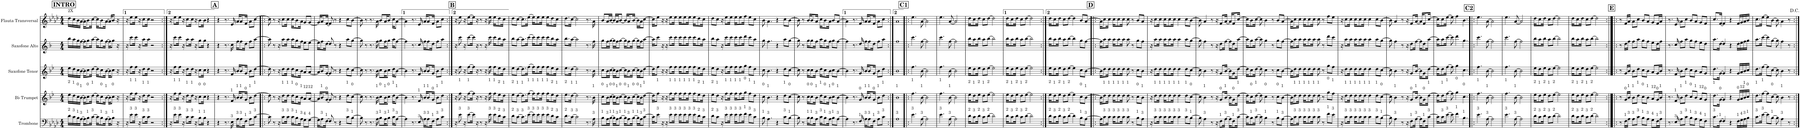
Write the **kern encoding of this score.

**kern	**kern	**kern	**kern	**kern
*part5	*part4	*part3	*part2	*part1
*staff5	*staff4	*staff3	*staff2	*staff1
*I"Trombone	*I"Bb Trumpet	*I"Saxofone Tenor	*I"Saxofone Alto	*I"Flauta Transversal
*I'Tbn.	*I'Bb Tpt.	*I'Sax. Tn.	*	*I'Fl.
*clefF4	*clefG2	*clefG2	*clefG2	*clefG2
*	*Trd1c2	*Trd8c14	*Trd5c9	*
*k[b-e-a-d-]	*k[b-e-]	*k[b-e-]	*k[b-]	*k[b-e-a-d-]
*M4/4	*M4/4	*M4/4	*M4/4	*M4/4
!!LO:REH:place=s1:a:B:cj:fs=14:t=INTRO
=1	=1	=1	=1	=1
!	!	!	!	!LO:TX:a:t=2X
!	!LO:TX:a:t=2	!	!	!
!LO:TX:a:t=2	!	!	!	!
16d-\LL	16ee-\LL	16ee-\LL	16bb-\LL	16dd-\LL
!	!LO:TX:a:t=1	!	!	!
!LO:TX:a:t=3	!	!	!	!
16c\	16dd\	16dd\	16aa\	16cc\
!	!LO:TX:a:t=0	!	!	!
!LO:TX:a:t=1	!	!	!	!
16B-\	16cc\	16cc\	16gg\	16b-\
!	!LO:TX:a:t=1	!	!	!
!LO:TX:a:t=3	!	!	!	!
[16A-\JJ	[16b-\JJ	[16b-\JJ	[16ff\JJ	[16a-\JJ
16A-\KL]	16b-\KL]	16b-\KL]	16ff\KL]	16a-\KL]
!	!LO:TX:a:t=0	!	!	!
!LO:TX:a:t=1	!	!	!	!
8B-\	8cc\	8cc\	8gg\	8b-\
!	!LO:TX:a:t=1	!	!	!
!LO:TX:a:t=3	!	!	!	!
[16c\Jk	[16dd\Jk	[16dd\Jk	[16aa\Jk	[16cc\Jk
16c\KL]	16dd\KL]	16dd\KL]	16aa\KL]	16cc\KL]
!	!LO:TX:a:t=0	!	!	!
!LO:TX:a:t=1	!	!	!	!
8B-\	8cc\	8cc\	8gg\	8b-\
!	!LO:TX:a:t=1	!	!	!
!LO:TX:a:t=3	!	!	!	!
[16A-\Jk	[16b-\Jk	[16b-\Jk	[16ff\Jk	[16a-\Jk
16A-\KL]	16b-\KL]	16b-\KL]	16ff\KL]	16a-/KL]
!	!LO:TX:a:t=0	!	!	!
!LO:TX:a:t=1	!	!	!	!
8B-\J	8cc\J	8cc\J	8gg\J	8b-/J
16r	16r	16r	16r	16r
=2	=2	=2	=2	=2
16r	16r	16r	16r	16r
!	!LO:TX:a:t=1	!	!	!
!LO:TX:a:t=3	!	!	!	!
8e-\L	8ff\L	8ff\L	8ccc\L	8ee-\L
!	!LO:TX:a:t=1	!	!	!
!LO:TX:a:t=3	!	!	!	!
16e-\Jk	16ff\Jk	16ff\Jk	16ccc\Jk	16ee-\Jk
16r	16r	16r	16r	16r
!	!LO:TX:a:t=1	!	!	!
!LO:TX:a:t=3	!	!	!	!
8c\L	8dd\L	8dd\L	8aa\L	8cc\L
!	!LO:TX:a:t=1	!	!	!
!LO:TX:a:t=3	!	!	!	!
16c\Jk	16dd\Jk	16dd\Jk	16aa\Jk	16cc\Jk
2r	2r	2r	2r	2r
=3:|!	=3:|!	=3:|!	=3:|!	=3:|!
16r	16r	16r	16r	16r
!	!LO:TX:a:t=1	!	!	!
!LO:TX:a:t=3	!	!	!	!
8e-\L	8ff\L	8ff\L	8ccc\L	8ee-\L
!	!LO:TX:a:t=1	!	!	!
!LO:TX:a:t=3	!	!	!	!
16e-\Jk	16ff\Jk	16ff\Jk	16ccc\Jk	16ee-\Jk
16r	16r	16r	16r	16r
!	!LO:TX:a:t=1	!	!	!
!LO:TX:a:t=3	!	!	!	!
8c\L	8dd\L	8dd\L	8aa\L	8cc\L
!	!LO:TX:a:t=1	!	!	!
!LO:TX:a:t=3	!	!	!	!
16c\Jk	16dd\Jk	16dd\Jk	16aa\Jk	16cc\Jk
16r	16r	16r	16r	16r
!	!LO:TX:a:t=0	!	!	!
!LO:TX:a:t=1	!	!	!	!
8B-\L	8cc\L	8cc\L	8gg\L	8b-\L
!	!LO:TX:a:t=0	!	!	!
!LO:TX:a:t=1	!	!	!	!
16B-\Jk	16cc\Jk	16cc\Jk	16gg\Jk	16b-\Jk
4r	4r	4r	4r	4r
!!LO:REH:place=s1:a:B:cj:fs=14:t=A
=4	=4	=4	=4	=4
4r	4r	4r	4r	4r
8.r	8.r	8.r	8.r	8.r
!	!LO:TX:a:t=1	!	!	!
!LO:TX:a:t=3	!	!	!	!
16E-\	16f/	16f/	16cc\	16e-/
!	!LO:TX:a:t=1	!	!	!
!LO:TX:a:t=3	!	!	!	!
16A-\KL	16b-/KL	16b-/KL	16ff\KL	16a-/KL
!	!LO:TX:a:t=1	!	!	!
!LO:TX:a:t=3	!	!	!	!
8A-\	8b-/	8b-/	8ff\	8a-/
!	!LO:TX:a:t=0	!	!	!
!LO:TX:a:t=1	!	!	!	!
16F\Jk	16g/Jk	16g/Jk	16dd\Jk	16f/Jk
!	!LO:TX:a:t=1	!	!	!
!LO:TX:a:t=3	!	!	!	!
8A-\L	8b-\L	8b-\L	8ff\L	8a-\L
!	!LO:TX:a:t=1	!	!	!
!LO:TX:a:t=3	!	!	!	!
[8c\J	[8dd\J	[8dd\J	[8aa\J	[8cc\J
=5!|:	=5!|:	=5!|:	=5!|:	=5!|:
8c\]	8dd\]	8dd\]	8aa\]	8cc\]
8r	8r	8r	8r	8r
16r	16r	16r	16r	16r
!	!LO:TX:a:t=1	!	!	!
!LO:TX:a:t=3	!	!	!	!
8c\L	8dd\L	8dd\L	8aa\L	8cc\L
!	!LO:TX:a:t=1	!	!	!
!LO:TX:a:t=3	!	!	!	!
16c\Jk	16dd\Jk	16dd\Jk	16aa\Jk	16cc\Jk
!	!LO:TX:a:t=1	!	!	!
!LO:TX:a:t=3	!	!	!	!
16c\KL	16dd\KL	16dd\KL	16aa\KL	16cc\KL
!	!LO:TX:a:t=0	!	!	!
!LO:TX:a:t=1	!	!	!	!
8B-\	8cc\	8cc\	8gg\	8b-\
!	!LO:TX:a:t=1	!	!	!
!LO:TX:a:t=3	!	!	!	!
16A-\Jk	16b-\Jk	16b-\Jk	16ff\Jk	16a-\Jk
!	!LO:TX:a:t=12	!	!	!
!LO:TX:a:t=4	!	!	!	!
8G\L	8a/L	8a/L	8ee\L	8g/L
!	!LO:TX:a:t=12	!	!	!
!LO:TX:a:t=4	!	!	!	!
[8G\J	[8a/J	[8a/J	[8ee\J	[8g/J
=6	=6	=6	=6	=6
16G\KL]	16a/KL]	16a/KL]	16ee\KL]	16g/KL]
!	!LO:TX:a:t=1	!	!	!
!LO:TX:a:t=3	!	!	!	!
8A-\	8b-/	8b-/	8ff\	8a-/
!	!LO:TX:a:t=0	!	!	!
!LO:TX:a:t=1	!	!	!	!
[16F\Jk	[16g/Jk	[16g/Jk	[16dd\Jk	[16f/Jk
8F/]	8g/]	8g/]	8dd/]	8f/]
8r	8r	8r	8r	8r
4r	4r	4r	4r	4r
!	!LO:TX:a:t=1	!	!	!
!LO:TX:a:t=3	!	!	!	!
8c\L	8dd\L	8dd\L	8aa\L	8cc\L
!	!LO:TX:a:t=0	!	!	!
!LO:TX:a:t=1	!	!	!	!
[8B-\J	[8cc\J	[8cc\J	[8gg\J	[8b-\J
=7	=7	=7	=7	=7
8B-\]	8cc\]	8cc\]	8gg\]	8b-\]
8r	8r	8r	8r	8r
8.r	8.r	8.r	8.r	8.r
!	!LO:TX:a:t=1	!	!	!
!LO:TX:a:t=3	!	!	!	!
16A-\	16b-\	16b-\	16ff\	16a-\
!	!LO:TX:a:t=0	!	!	!
!LO:TX:a:t=1	!	!	!	!
8B-\L	8cc\L	8cc\L	8gg\L	8b-/L
!	!LO:TX:a:t=1	!	!	!
!LO:TX:a:t=3	!	!	!	!
16A-\K	16b-\K	16b-\K	16ff\K	16a-/K
!	!LO:TX:a:t=0	!	!	!
!LO:TX:a:t=1	!	!	!	!
8B-\J	8cc\J	8cc\J	8gg\J	8b-/J
!	!LO:TX:a:t=1	!	!	!
!LO:TX:a:t=3	!	!	!	!
16c\KL	16dd\KL	16dd\KL	16aa\KL	16cc\KL
!	!LO:TX:a:t=1	!	!	!
!LO:TX:a:t=3	!	!	!	!
[8A-\J	[8b-\J	[8b-\J	[8ff\J	[8a-\J
=8	=8	=8	=8	=8
4A-\]	4b-\]	4b-\]	4ff\]	4a-\]
8.r	8.r	8.r	8.r	8.r
!	!LO:TX:a:t=1	!	!	!
!LO:TX:a:t=3	!	!	!	!
16E-/	16f/	16f/	16cc/	16e-/
!	!LO:TX:a:t=1	!	!	!
!LO:TX:a:t=3	!	!	!	!
16A-\KL	16b-/KL	16b-/KL	16ff\KL	16a-/KL
!	!LO:TX:a:t=1	!	!	!
!LO:TX:a:t=3	!	!	!	!
8A-\	8b-/	8b-/	8ff\	8a-/
!	!LO:TX:a:t=0	!	!	!
!LO:TX:a:t=1	!	!	!	!
16F\Jk	16g/Jk	16g/Jk	16dd\Jk	16f/Jk
!	!LO:TX:a:t=1	!	!	!
!LO:TX:a:t=3	!	!	!	!
8A-\L	8b-\L	8b-\L	8ff\L	8a-\L
!	!LO:TX:a:t=1	!	!	!
!LO:TX:a:t=3	!	!	!	!
8c\J	8dd\J	8dd\J	8aa\J	8cc\J
!!LO:REH:place=s1:a:B:cj:fs=14:t=B
=9:|!	=9:|!	=9:|!	=9:|!	=9:|!
16r	16r	16r	16r	16r
!	!LO:TX:a:t=1	!	!	!
!LO:TX:a:t=3	!	!	!	!
8e-\	8ff\	8ff\	8ccc\	8ee-\
16r	16r	16r	16r	16r
!	!LO:TX:a:t=1	!	!	!
!LO:TX:a:t=3	!	!	!	!
[8e-\L	[8ff\L	[8ff\L	[8ccc\L	[8ee-\L
16e-\Jk]	16ff\Jk]	16ff\Jk]	16ccc\Jk]	16ee-\Jk]
16r	16r	16r	16r	16r
8r	8r	8r	8r	8r
16r	16r	16r	16r	16r
!	!LO:TX:a:t=1	!	!	!
!LO:TX:a:t=3	!	!	!	!
16e-\	16ff\	16ff\	16ccc\	16ee-\
!	!LO:TX:a:t=1	!	!	!
!LO:TX:a:t=3	!	!	!	!
16e-\KL	16ff\KL	16ff\KL	16ccc\KL	16ee-\KL
!	!LO:TX:a:t=2	!	!	!
!LO:TX:a:t=2	!	!	!	!
8d-\	8ee-\	8ee-\	8bb-\	8dd-\
!	!LO:TX:a:t=1	!	!	!
!LO:TX:a:t=3	!	!	!	!
16c\Jk	16dd\Jk	16dd\Jk	16aa\Jk	16cc\Jk
=10	=10	=10	=10	=10
!	!LO:TX:a:t=2	!	!	!
!LO:TX:a:t=2	!	!	!	!
8d-\L	8ee-\L	8ee-\L	8bb-\L	8dd-\L
!	!LO:TX:a:t=1	!	!	!
!LO:TX:a:t=3	!	!	!	!
[8c\J	[8dd\J	[8dd\J	[8aa\J	[8cc\J
!	!LO:TX:a:t=1	!	!	!
!LO:TX:a:t=3	!	!	!	!
8.c\L]	8.dd\L]	8.dd\L]	8.aa\L]	8.cc\L]
!	!LO:TX:a:t=1	!	!	!
!LO:TX:a:t=3	!	!	!	!
(>16e-\Jk	(>16ff\Jk	(>16ff\Jk	(>16ccc\Jk	(>16ee-\Jk
!	!LO:TX:a:t=1	!	!	!
!LO:TX:a:t=3	!	!	!	!
16e-\KL)	16ff\KL)	16ff\KL)	16ccc\KL)	16ee-\KL)
!	!LO:TX:a:t=1	!	!	!
!LO:TX:a:t=3	!	!	!	!
8e-\	8ff\	8ff\	8ccc\	8ee-\
!	!LO:TX:a:t=1	!	!	!
!LO:TX:a:t=3	!	!	!	!
16e-\Jk	16ff\Jk	16ff\Jk	16ccc\Jk	16ee-\Jk
!	!LO:TX:a:t=1	!	!	!
!LO:TX:a:t=3	!	!	!	!
16e-\KL	16ff\KL	16ff\KL	16ccc\KL	16ee-\KL
!	!LO:TX:a:t=2	!	!	!
!LO:TX:a:t=2	!	!	!	!
8d-\	8ee-\	8ee-\	8bb-\	8dd-\
!	!LO:TX:a:t=1	!	!	!
!LO:TX:a:t=3	!	!	!	!
16c\Jk	16dd\Jk	16dd\Jk	16aa\Jk	16cc\Jk
=11	=11	=11	=11	=11
!	!LO:TX:a:t=2	!	!	!
!LO:TX:a:t=2	!	!	!	!
8.d-\L	8.ee-\L	8.ee-\L	8.bb-\L	8.dd-\L
!	!LO:TX:a:t=1	!	!	!
!LO:TX:a:t=3	!	!	!	!
[16c\Jk	[16dd\Jk	[16dd\Jk	[16aa\Jk	[16cc\Jk
!	!LO:TX:a:t=1	!	!	!
!LO:TX:a:t=3	!	!	!	!
2c\]	2dd\]	2dd\]	2aa\]	2cc\]
8.r	8.r	8.r	8.r	8.r
!	!LO:TX:a:t=1	!	!	!
!LO:TX:a:t=3	!	!	!	!
16A-\	16b-\	16b-\	16ff\	16a-\
=12	=12	=12	=12	=12
!	!LO:TX:a:t=0	!	!	!
!LO:TX:a:t=1	!	!	!	!
8B-\L	8cc\L	8cc\L	8gg\L	8b-/L
!	!LO:TX:a:t=1	!	!	!
!LO:TX:a:t=3	!	!	!	!
16A-\L	16b-\L	16b-\L	16ff\L	16a-/L
!	!LO:TX:a:t=0	!	!	!
!LO:TX:a:t=1	!	!	!	!
[16B-\JJ	[16cc\JJ	[16cc\JJ	[16gg\JJ	[16b-/JJ
!	!LO:TX:a:t=0	!	!	!
!LO:TX:a:t=1	!	!	!	!
16B-\LL]	16cc\LL]	16cc\LL]	16gg\LL]	16b-/LL]
!	!LO:TX:a:t=1	!	!	!
!LO:TX:a:t=3	!	!	!	!
16A-\J	16b-\J	16b-\J	16ff\J	16a-/J
!	!LO:TX:a:t=0	!	!	!
!LO:TX:a:t=1	!	!	!	!
[8B-\J	[8cc\J	[8cc\J	[8gg\J	[8b-/J
!	!LO:TX:a:t=0	!	!	!
!LO:TX:a:t=1	!	!	!	!
16B-\KL]	16cc\KL]	16cc\KL]	16gg\KL]	16b-/KL]
!	!LO:TX:a:t=1	!	!	!
!LO:TX:a:t=3	!	!	!	!
8A-\	8b-\	8b-\	8ff\	8a-/
!	!LO:TX:a:t=0	!	!	!
!LO:TX:a:t=1	!	!	!	!
[16B-\Jk	[16cc\Jk	[16cc\Jk	[16gg\Jk	[16b-/Jk
!	!LO:TX:a:t=0	!	!	!
!LO:TX:a:t=1	!	!	!	!
16B-\LL]	16cc\LL]	16cc\LL]	16gg\LL]	16b-\LL]
!	!LO:TX:a:t=1	!	!	!
!LO:TX:a:t=3	!	!	!	!
16A-\J	16b-\J	16b-\J	16ff\J	16a-\J
!	!LO:TX:a:t=1	!	!	!
!LO:TX:a:t=3	!	!	!	!
[8c\J	[8dd\J	[8dd\J	[8aa\J	[8cc\J
=13	=13	=13	=13	=13
16c\KL]	16dd\KL]	16dd\KL]	16aa\KL]	16cc\KL]
!	!LO:TX:a:t=1	!	!	!
!LO:TX:a:t=3	!	!	!	!
8e-\J	8ff\J	8ff\J	8ccc\J	8ee-\J
16r	16r	16r	16r	16r
16r	16r	16r	16r	16r
!	!LO:TX:a:t=1	!	!	!
!LO:TX:a:t=3	!	!	!	!
8e-\L	8ff\L	8ff\L	8ccc\L	8ee-\L
!	!LO:TX:a:t=1	!	!	!
!LO:TX:a:t=3	!	!	!	!
16e-\Jk	16ff\Jk	16ff\Jk	16ccc\Jk	16ee-\Jk
!	!LO:TX:a:t=1	!	!	!
!LO:TX:a:t=3	!	!	!	!
16e-\KL	16ff\KL	16ff\KL	16ccc\KL	16ee-\KL
!	!LO:TX:a:t=1	!	!	!
!LO:TX:a:t=3	!	!	!	!
8e-\	8ff\	8ff\	8ccc\	8ee-\
!	!LO:TX:a:t=1	!	!	!
!LO:TX:a:t=3	!	!	!	!
16e-\Jk	16ff\Jk	16ff\Jk	16ccc\Jk	16ee-\Jk
!	!LO:TX:a:t=1	!	!	!
!LO:TX:a:t=3	!	!	!	!
16e-\KL	16ff\KL	16ff\KL	16ccc\KL	16ee-\KL
!	!LO:TX:a:t=2	!	!	!
!LO:TX:a:t=2	!	!	!	!
8d-\	8ee-\	8ee-\	8bb-\	8dd-\
!	!LO:TX:a:t=1	!	!	!
!LO:TX:a:t=3	!	!	!	!
16c\Jk	16dd\Jk	16dd\Jk	16aa\Jk	16cc\Jk
=14	=14	=14	=14	=14
!	!LO:TX:a:t=2	!	!	!
!LO:TX:a:t=2	!	!	!	!
8d-\L	8ee-\L	8ee-\L	8bb-\L	8dd-\L
!	!LO:TX:a:t=1	!	!	!
!LO:TX:a:t=3	!	!	!	!
8c\J	8dd\J	8dd\J	8aa\J	8cc\J
16r	16r	16r	16r	16r
!	!LO:TX:a:t=1	!	!	!
!LO:TX:a:t=3	!	!	!	!
8e-\L	8ff\L	8ff\L	8ccc\L	8ee-\L
!	!LO:TX:a:t=1	!	!	!
!LO:TX:a:t=3	!	!	!	!
16e-\Jk	16ff\Jk	16ff\Jk	16ccc\Jk	16ee-\Jk
!	!LO:TX:a:t=1	!	!	!
!LO:TX:a:t=3	!	!	!	!
16e-\KL	16ff\KL	16ff\KL	16ccc\KL	16ee-\KL
!	!LO:TX:a:t=1	!	!	!
!LO:TX:a:t=3	!	!	!	!
8e-\	8ff\	8ff\	8ccc\	8ee-\
!	!LO:TX:a:t=0	!	!	!
!LO:TX:a:t=1	!	!	!	!
16f\Jk	16gg\Jk	16gg\Jk	16ddd\Jk	16ff\Jk
!	!LO:TX:a:t=1	!	!	!
!LO:TX:a:t=3	!	!	!	!
8e-\L	8ff\L	8ff\L	8ccc\L	8ee-\L
!	!LO:TX:a:t=1	!	!	!
!LO:TX:a:t=3	!	!	!	!
8c\J	8dd\J	8dd\J	8aa\J	8cc\J
=15	=15	=15	=15	=15
!	!LO:TX:a:t=0	!	!	!
!LO:TX:a:t=1	!	!	!	!
8B-\	8cc\	8cc\	8gg\	8b-\
!	!LO:TX:a:t=1	!	!	!
!LO:TX:a:t=3	!	!	!	!
4.A-\	4.b-\	4.b-\	4.ff\	4.a-\
4r	4r	4r	4r	4r
!	!LO:TX:a:t=1	!	!	!
!LO:TX:a:t=3	!	!	!	!
8c\L	8dd\L	8dd\L	8aa\L	8cc\L
!	!LO:TX:a:t=0	!	!	!
!LO:TX:a:t=1	!	!	!	!
[8B-\J	[8cc\J	[8cc\J	[8gg\J	[8b-\J
=16	=16	=16	=16	=16
8B-\]	8cc\]	8cc\]	8gg\]	8b-\]
8r	8r	8r	8r	8r
!	!LO:TX:a:t=0	!	!	!
!LO:TX:a:t=1	!	!	!	!
16B-\KL	16cc\KL	16cc\KL	16gg\KL	16b-/KL
!	!LO:TX:a:t=0	!	!	!
!LO:TX:a:t=1	!	!	!	!
8B-\	8cc\	8cc\	8gg\	8b-/
!	!LO:TX:a:t=1	!	!	!
!LO:TX:a:t=3	!	!	!	!
16A-\Jk	16b-\Jk	16b-\Jk	16ff\Jk	16a-/Jk
!	!LO:TX:a:t=1	!	!	!
!LO:TX:a:t=3	!	!	!	!
16c\KL	16dd\KL	16dd\KL	16aa\KL	16cc\KL
!	!LO:TX:a:t=0	!	!	!
!LO:TX:a:t=1	!	!	!	!
8B-\	8cc\	8cc\	8gg\	8b-\
!	!LO:TX:a:t=1	!	!	!
!LO:TX:a:t=3	!	!	!	!
16A-\Jk	16b-\Jk	16b-\Jk	16ff\Jk	16a-\Jk
!	!LO:TX:a:t=0	!	!	!
!LO:TX:a:t=1	!	!	!	!
8B-\L	8cc\L	8cc\L	8gg\L	8b-/L
!	!LO:TX:a:t=1	!	!	!
!LO:TX:a:t=3	!	!	!	!
[8A-\J	[8b-\J	[8b-\J	[8ff\J	[8a-/J
=17	=17	=17	=17	=17
4A-\]	4b-\]	4b-\]	4ff\]	4a-\]
8.r	8.r	8.r	8.r	8.r
!	!LO:TX:a:t=0	!	!	!
!LO:TX:a:t=1	!	!	!	!
16F/	16g/	16g/	16dd/	16f/
!	!LO:TX:a:t=1	!	!	!
!LO:TX:a:t=3	!	!	!	!
16A-\KL	16b-/KL	16b-/KL	16ff\KL	16a-/KL
!	!LO:TX:a:t=1	!	!	!
!LO:TX:a:t=3	!	!	!	!
8A-\	8b-/	8b-/	8ff\	8a-/
!	!LO:TX:a:t=0	!	!	!
!LO:TX:a:t=1	!	!	!	!
16F\Jk	16g/Jk	16g/Jk	16dd\Jk	16f/Jk
!	!LO:TX:a:t=1	!	!	!
!LO:TX:a:t=3	!	!	!	!
8A-\L	8b-\L	8b-\L	8ff\L	8a-\L
!	!LO:TX:a:t=1	!	!	!
!LO:TX:a:t=3	!	!	!	!
8c\J	8dd\J	8dd\J	8aa\J	8cc\J
=18:|!	=18:|!	=18:|!	=18:|!	=18:|!
!	!LO:TX:a:t=1	!	!	!
!LO:TX:a:t=3	!	!	!	!
1A-	1b-	1b-	1ff	1a-
!!LO:REH:place=s1:a:B:cj:fs=14:t=C1
=19!|:	=19!|:	=19!|:	=19!|:	=19!|:
!	!LO:TX:a:t=1	!	!	!
!LO:TX:a:t=3	!	!	!	!
4.e-\	4.ff\	4.ff\	4.ccc\	4.ee-\
!	!LO:TX:a:t=1	!	!	!
!LO:TX:a:t=3	!	!	!	!
[8A-\	[8b-\	[8b-\	[8ff\	[8a-\
2A-\]	2b-\]	2b-\]	2ff\]	2a-\]
=20	=20	=20	=20	=20
!	!LO:TX:a:t=1	!	!	!
!LO:TX:a:t=3	!	!	!	!
4.e-\	4.ff\	4.ff\	4.ccc\	4.ee-\
!	!LO:TX:a:t=1	!	!	!
!LO:TX:a:t=3	!	!	!	!
[8A-\	[8b-\	[8b-\	[8ff\	[8a-/
2A-\]	2b-\]	2b-\]	2ff\]	2a-/]
=21	=21	=21	=21	=21
!	!LO:TX:a:t=2	!	!	!
!LO:TX:a:t=2	!	!	!	!
16d-\KL	16ee-\KL	16ee-\KL	16bb-\KL	16dd-\KL
!	!LO:TX:a:t=1	!	!	!
!LO:TX:a:t=3	!	!	!	!
8c\	8dd\	8dd\	8aa\	8cc\
!	!LO:TX:a:t=2	!	!	!
!LO:TX:a:t=2	!	!	!	!
16d-\Jk	16ee-\Jk	16ee-\Jk	16bb-\Jk	16dd-\Jk
!	!LO:TX:a:t=1	!	!	!
!LO:TX:a:t=3	!	!	!	!
8c\L	8dd\L	8dd\L	8aa\L	8cc\L
!	!LO:TX:a:t=2	!	!	!
!LO:TX:a:t=2	!	!	!	!
[8d-\J	[8ee-\J	[8ee-\J	[8bb-\J	[8dd-\J
2d-\]	2ee-\]	2ee-\]	2bb-\]	2dd-\]
=22	=22	=22	=22	=22
!	!LO:TX:a:t=2	!	!	!
!LO:TX:a:t=2	!	!	!	!
16d-\KL	16ee-\KL	16ee-\KL	16bb-\KL	16dd-\KL
!	!LO:TX:a:t=1	!	!	!
!LO:TX:a:t=3	!	!	!	!
8c\	8dd\	8dd\	8aa\	8cc\
!	!LO:TX:a:t=2	!	!	!
!LO:TX:a:t=2	!	!	!	!
16d-\Jk	16ee-\Jk	16ee-\Jk	16bb-\Jk	16dd-\Jk
!	!LO:TX:a:t=1	!	!	!
!LO:TX:a:t=3	!	!	!	!
8c\L	8dd\L	8dd\L	8aa\L	8cc\L
!	!LO:TX:a:t=2	!	!	!
!LO:TX:a:t=2	!	!	!	!
[8d-\J	[8ee-\J	[8ee-\J	[8bb-\J	[8dd-\J
2d-\]	2ee-\]	2ee-\]	2bb-\]	2dd-\]
=23:|!	=23:|!	=23:|!	=23:|!	=23:|!
!	!LO:TX:a:t=2	!	!	!
!LO:TX:a:t=2	!	!	!	!
16d-\KL	16ee-\KL	16ee-\KL	16bb-\KL	16dd-\KL
!	!LO:TX:a:t=1	!	!	!
!LO:TX:a:t=3	!	!	!	!
8c\	8dd\	8dd\	8aa\	8cc\
!	!LO:TX:a:t=2	!	!	!
!LO:TX:a:t=2	!	!	!	!
16d-\Jk	16ee-\Jk	16ee-\Jk	16bb-\Jk	16dd-\Jk
!	!LO:TX:a:t=1	!	!	!
!LO:TX:a:t=3	!	!	!	!
8c\L	8dd\L	8dd\L	8aa\L	8cc\L
!	!LO:TX:a:t=2	!	!	!
!LO:TX:a:t=2	!	!	!	!
[8d-\J	[8ee-\J	[8ee-\J	[8bb-\J	[8dd-\J
4d-\]	4ee-\]	4ee-\]	4bb-\]	4dd-\]
!	!LO:TX:a:t=0	!	!	!
!LO:TX:a:t=1	!	!	!	!
8B-\L	8cc\L	8cc\L	8gg\L	8b-/L
!	!LO:TX:a:t=1	!	!	!
!LO:TX:a:t=3	!	!	!	!
[8A-\J	[8b-\J	[8b-\J	[8ff\J	[8a-/J
!!LO:REH:place=s1:a:B:cj:fs=14:t=D
=24!|:	=24!|:	=24!|:	=24!|:	=24!|:
16A-\KL]	16b-\KL]	16b-\KL]	16ff\KL]	16a-\KL]
!	!LO:TX:a:t=1	!	!	!
!LO:TX:a:t=3	!	!	!	!
8c\	8dd\	8dd\	8aa\	8cc\
!	!LO:TX:a:t=1	!	!	!
!LO:TX:a:t=3	!	!	!	!
16c\Jk	16dd\Jk	16dd\Jk	16aa\Jk	16cc\Jk
!	!LO:TX:a:t=1	!	!	!
!LO:TX:a:t=3	!	!	!	!
16c\KL	16dd\KL	16dd\KL	16aa\KL	16cc\KL
!	!LO:TX:a:t=1	!	!	!
!LO:TX:a:t=3	!	!	!	!
8c\	8dd\	8dd\	8aa\	8cc\
!	!LO:TX:a:t=1	!	!	!
!LO:TX:a:t=3	!	!	!	!
16c\Jk	16dd\Jk	16dd\Jk	16aa\Jk	16cc\Jk
!	!LO:TX:a:t=1	!	!	!
!LO:TX:a:t=3	!	!	!	!
8c\	8dd\	8dd\	8aa\	8cc\
8r	8r	8r	8r	8r
!	!LO:TX:a:t=0	!	!	!
!LO:TX:a:t=1	!	!	!	!
8B-\L	8cc\L	8cc\L	8gg\L	8b-/L
!	!LO:TX:a:t=1	!	!	!
!LO:TX:a:t=3	!	!	!	!
8A-\J	8b-\J	8b-\J	8ff\J	8a-/J
=25	=25	=25	=25	=25
16r	16r	16r	16r	16r
!	!LO:TX:a:t=1	!	!	!
!LO:TX:a:t=3	!	!	!	!
8c\L	8dd\L	8dd\L	8aa\L	8cc\L
!	!LO:TX:a:t=1	!	!	!
!LO:TX:a:t=3	!	!	!	!
16c\Jk	16dd\Jk	16dd\Jk	16aa\Jk	16cc\Jk
!	!LO:TX:a:t=1	!	!	!
!LO:TX:a:t=3	!	!	!	!
16c\KL	16dd\KL	16dd\KL	16aa\KL	16cc\KL
!	!LO:TX:a:t=1	!	!	!
!LO:TX:a:t=3	!	!	!	!
8c\	8dd\	8dd\	8aa\	8cc\
!	!LO:TX:a:t=1	!	!	!
!LO:TX:a:t=3	!	!	!	!
16c\Jk	16dd\Jk	16dd\Jk	16aa\Jk	16cc\Jk
!	!LO:TX:a:t=1	!	!	!
!LO:TX:a:t=3	!	!	!	!
4c\	4dd\	4dd\	4aa\	4cc\
!	!LO:TX:a:t=1	!	!	!
!LO:TX:a:t=3	!	!	!	!
8c\L	8dd\L	8dd\L	8aa\L	8cc\L
!	!LO:TX:a:t=0	!	!	!
!LO:TX:a:t=1	!	!	!	!
[8B-\J	[8cc\J	[8cc\J	[8gg\J	[8b-\J
=26	=26	=26	=26	=26
8B-\]	8cc\]	8cc\]	8gg\]	8b-\]
!	!LO:TX:a:t=1	!	!	!
!LO:TX:a:t=3	!	!	!	!
4A-\	4b-\	4b-\	4ff\	4a-/
8r	8r	8r	8r	8r
16r	16r	16r	16r	16r
!	!LO:TX:a:t=0	!	!	!
!LO:TX:a:t=1	!	!	!	!
8F\L	8g/L	8g/L	8dd\L	8f/L
!	!LO:TX:a:t=1	!	!	!
!LO:TX:a:t=3	!	!	!	!
[16A-\Jk	[16b-/Jk	[16b-/Jk	[16ff\Jk	[16a-/Jk
16A-\KL]	16b-\KL]	16b-\KL]	16ff\KL]	16a-/KL]
!	!LO:TX:a:t=0	!	!	!
!LO:TX:a:t=1	!	!	!	!
8F\	8g\	8g\	8dd\	8f/
!	!LO:TX:a:t=1	!	!	!
!LO:TX:a:t=3	!	!	!	!
[16c\Jk	[16dd\Jk	[16dd\Jk	[16aa\Jk	[16cc/Jk
=27	=27	=27	=27	=27
16c\KL]	16dd\KL]	16dd\KL]	16aa\KL]	16cc\KL]
!	!LO:TX:a:t=0	!	!	!
!LO:TX:a:t=1	!	!	!	!
8B-\	8cc\	8cc\	8gg\	8b-\
!	!LO:TX:a:t=1	!	!	!
!LO:TX:a:t=3	!	!	!	!
[16c\Jk	[16dd\Jk	[16dd\Jk	[16aa\Jk	[16cc\Jk
8c\]	8dd\]	8dd\]	8aa\]	8cc\]
!	!LO:TX:a:t=0	!	!	!
!LO:TX:a:t=1	!	!	!	!
4B-\	4cc\	4cc\	4gg\	4b-\
8r	8r	8r	8r	8r
!	!LO:TX:a:t=0	!	!	!
!LO:TX:a:t=1	!	!	!	!
8B-\L	8cc\L	8cc\L	8gg\L	8b-/L
!	!LO:TX:a:t=1	!	!	!
!LO:TX:a:t=3	!	!	!	!
[8A-\J	[8b-\J	[8b-\J	[8ff\J	[8a-/J
=28	=28	=28	=28	=28
16A-\KL]	16b-\KL]	16b-\KL]	16ff\KL]	16a-\KL]
!	!LO:TX:a:t=1	!	!	!
!LO:TX:a:t=3	!	!	!	!
8c\	8dd\	8dd\	8aa\	8cc\
!	!LO:TX:a:t=1	!	!	!
!LO:TX:a:t=3	!	!	!	!
16c\Jk	16dd\Jk	16dd\Jk	16aa\Jk	16cc\Jk
!	!LO:TX:a:t=1	!	!	!
!LO:TX:a:t=3	!	!	!	!
16c\KL	16dd\KL	16dd\KL	16aa\KL	16cc\KL
!	!LO:TX:a:t=1	!	!	!
!LO:TX:a:t=3	!	!	!	!
8c\	8dd\	8dd\	8aa\	8cc\
!	!LO:TX:a:t=1	!	!	!
!LO:TX:a:t=3	!	!	!	!
16c\Jk	16dd\Jk	16dd\Jk	16aa\Jk	16cc\Jk
!	!LO:TX:a:t=1	!	!	!
!LO:TX:a:t=3	!	!	!	!
8c\	8dd\	8dd\	8aa\	8cc\
8r	8r	8r	8r	8r
!	!LO:TX:a:t=0	!	!	!
!LO:TX:a:t=1	!	!	!	!
8f\L	8gg\L	8gg\L	8ddd\L	8ff\L
!	!LO:TX:a:t=1	!	!	!
!LO:TX:a:t=3	!	!	!	!
8e-\J	8ff\J	8ff\J	8ccc\J	8ee-\J
=29	=29	=29	=29	=29
16r	16r	16r	16r	16r
!	!LO:TX:a:t=1	!	!	!
!LO:TX:a:t=3	!	!	!	!
8c\L	8dd\L	8dd\L	8aa\L	8cc\L
!	!LO:TX:a:t=1	!	!	!
!LO:TX:a:t=3	!	!	!	!
16c\Jk	16dd\Jk	16dd\Jk	16aa\Jk	16cc\Jk
!	!LO:TX:a:t=1	!	!	!
!LO:TX:a:t=3	!	!	!	!
16c\KL	16dd\KL	16dd\KL	16aa\KL	16cc\KL
!	!LO:TX:a:t=1	!	!	!
!LO:TX:a:t=3	!	!	!	!
8c\	8dd\	8dd\	8aa\	8cc\
!	!LO:TX:a:t=1	!	!	!
!LO:TX:a:t=3	!	!	!	!
16c\Jk	16dd\Jk	16dd\Jk	16aa\Jk	16cc\Jk
!	!LO:TX:a:t=1	!	!	!
!LO:TX:a:t=3	!	!	!	!
4c\	4dd\	4dd\	4aa\	4cc\
!	!LO:TX:a:t=1	!	!	!
!LO:TX:a:t=3	!	!	!	!
8c\L	8dd\L	8dd\L	8aa\L	8cc\L
!	!LO:TX:a:t=0	!	!	!
!LO:TX:a:t=1	!	!	!	!
[8B-\J	[8cc\J	[8cc\J	[8gg\J	[8b-\J
=30	=30	=30	=30	=30
8B-\]	8cc\]	8cc\]	8gg\]	8b-\]
!	!LO:TX:a:t=1	!	!	!
!LO:TX:a:t=3	!	!	!	!
4A-\	4b-\	4b-\	4ff\	4a-/
8r	8r	8r	8r	8r
16r	16r	16r	16r	16r
!	!LO:TX:a:t=0	!	!	!
!LO:TX:a:t=1	!	!	!	!
8F\L	8g/L	8g/L	8dd\L	8f/L
!	!LO:TX:a:t=1	!	!	!
!LO:TX:a:t=3	!	!	!	!
[16A-\Jk	[16b-/Jk	[16b-/Jk	[16ff\Jk	[16a-/Jk
16A-\KL]	16b-\KL]	16b-\KL]	16ff\KL]	16a-/KL]
!	!LO:TX:a:t=0	!	!	!
!LO:TX:a:t=1	!	!	!	!
8F\	8g\	8g\	8dd\	8f/
!	!LO:TX:a:t=1	!	!	!
!LO:TX:a:t=3	!	!	!	!
[16c\Jk	[16dd\Jk	[16dd\Jk	[16aa\Jk	[16cc/Jk
=31	=31	=31	=31	=31
16c\KL]	16dd\KL]	16dd\KL]	16aa\KL]	16cc\KL]
!	!LO:TX:a:t=1	!	!	!
!LO:TX:a:t=3	!	!	!	!
8c\	8dd\	8dd\	8aa\	8cc\
!	!LO:TX:a:t=1	!	!	!
!LO:TX:a:t=3	!	!	!	!
[16e-\Jk	[16ff\Jk	[16ff\Jk	[16ccc\Jk	[16ee-\Jk
8e-\]	8ff\]	8ff\]	8ccc\]	8ee-\]
!	!LO:TX:a:t=0	!	!	!
!LO:TX:a:t=1	!	!	!	!
4f\	4gg\	4gg\	4ddd\	4ff\
!	!LO:TX:a:t=0	!	!	!
!LO:TX:a:t=1	!	!	!	!
4.B-\	4.cc\	4.cc\	4.gg\	4.b-\
!!LO:REH:place=s1:a:B:cj:fs=14:t=C2
=32!|:	=32!|:	=32!|:	=32!|:	=32!|:
!	!LO:TX:a:t=1	!	!	!
!LO:TX:a:t=3	!	!	!	!
4.e-\	4.ff\	4.ff\	4.ccc\	4.ee-\
!	!LO:TX:a:t=1	!	!	!
!LO:TX:a:t=3	!	!	!	!
[8A-\	[8b-\	[8b-\	[8ff\	[8a-\
2A-\]	2b-\]	2b-\]	2ff\]	2a-\]
=33	=33	=33	=33	=33
!	!LO:TX:a:t=1	!	!	!
!LO:TX:a:t=3	!	!	!	!
4.e-\	4.ff\	4.ff\	4.ccc\	4.ee-\
!	!LO:TX:a:t=1	!	!	!
!LO:TX:a:t=3	!	!	!	!
[8A-\	[8b-\	[8b-\	[8ff\	[8a-/
2A-\]	2b-\]	2b-\]	2ff\]	2a-/]
=34	=34	=34	=34	=34
!	!LO:TX:a:t=2	!	!	!
!LO:TX:a:t=2	!	!	!	!
16d-\KL	16ee-\KL	16ee-\KL	16bb-\KL	16dd-\KL
!	!LO:TX:a:t=1	!	!	!
!LO:TX:a:t=3	!	!	!	!
8c\	8dd\	8dd\	8aa\	8cc\
!	!LO:TX:a:t=2	!	!	!
!LO:TX:a:t=2	!	!	!	!
16d-\Jk	16ee-\Jk	16ee-\Jk	16bb-\Jk	16dd-\Jk
!	!LO:TX:a:t=1	!	!	!
!LO:TX:a:t=3	!	!	!	!
8c\L	8dd\L	8dd\L	8aa\L	8cc\L
!	!LO:TX:a:t=2	!	!	!
!LO:TX:a:t=2	!	!	!	!
[8d-\J	[8ee-\J	[8ee-\J	[8bb-\J	[8dd-\J
2d-\]	2ee-\]	2ee-\]	2bb-\]	2dd-\]
=35	=35	=35	=35	=35
!	!LO:TX:a:t=2	!	!	!
!LO:TX:a:t=2	!	!	!	!
16d-\KL	16ee-\KL	16ee-\KL	16bb-\KL	16dd-\KL
!	!LO:TX:a:t=1	!	!	!
!LO:TX:a:t=3	!	!	!	!
8c\	8dd\	8dd\	8aa\	8cc\
!	!LO:TX:a:t=2	!	!	!
!LO:TX:a:t=2	!	!	!	!
16d-\Jk	16ee-\Jk	16ee-\Jk	16bb-\Jk	16dd-\Jk
!	!LO:TX:a:t=1	!	!	!
!LO:TX:a:t=3	!	!	!	!
8c\L	8dd\L	8dd\L	8aa\L	8cc\L
!	!LO:TX:a:t=2	!	!	!
!LO:TX:a:t=2	!	!	!	!
[8d-\J	[8ee-\J	[8ee-\J	[8bb-\J	[8dd-\J
2d-\]	2ee-\]	2ee-\]	2bb-\]	2dd-\]
!!LO:REH:place=s1:a:B:cj:fs=14:t=E
=36:|!|:	=36:|!|:	=36:|!|:	=36:|!|:	=36:|!|:
8r	8r	8r	8r	8r
!	!LO:TX:a:t=0	!	!	!
!LO:TX:a:t=1	!	!	!	!
16F\LL	16g/LL	16g/LL	16dd\LL	16f/LL
!	!LO:TX:a:t=1	!	!	!
!LO:TX:a:t=3	!	!	!	!
16A-\JJ	16b-/JJ	16b-/JJ	16ff\JJ	16a-/JJ
!	!LO:TX:a:t=1	!	!	!
!LO:TX:a:t=3	!	!	!	!
8A-\L	8b-\L	8b-\L	8ff\L	8a-\L
!	!LO:TX:a:t=1	!	!	!
!LO:TX:a:t=3	!	!	!	!
8c\J	8dd\J	8dd\J	8aa\J	8cc\J
!	!LO:TX:a:t=0	!	!	!
!LO:TX:a:t=1	!	!	!	!
8B-\L	8cc\L	8cc\L	8gg\L	8b-/L
!	!LO:TX:a:t=1	!	!	!
!LO:TX:a:t=3	!	!	!	!
8A-\J	8b-\J	8b-\J	8ff\J	8a-/J
!	!LO:TX:a:t=12	!	!	!
!LO:TX:a:t=4	!	!	!	!
8G\L	8a/L	8a/L	8ee\L	8g/L
!	!LO:TX:a:t=0	!	!	!
!LO:TX:a:t=1	!	!	!	!
16F\L	16g/L	16g/L	16dd\L	16f/L
!	!LO:TX:a:t=1	!	!	!
!LO:TX:a:t=3	!	!	!	!
16A-\JJ	16b-/JJ	16b-/JJ	16ff\JJ	16a-/JJ
=37	=37	=37	=37	=37
8.r	8.r	8.r	8.r	8.r
!	!LO:TX:a:t=1	!	!	!
!LO:TX:a:t=3	!	!	!	!
16E-/	16f/	16f/	16cc/	16e-/
!	!LO:TX:a:t=1	!	!	!
!LO:TX:a:t=3	!	!	!	!
8A-\L	8b-\L	8b-\L	8ff\L	8a-\L
!	!LO:TX:a:t=1	!	!	!
!LO:TX:a:t=3	!	!	!	!
8c\J	8dd\J	8dd\J	8aa\J	8cc\J
!	!LO:TX:a:t=0	!	!	!
!LO:TX:a:t=1	!	!	!	!
8B-\L	8cc/L	8cc\L	8gg\L	8b-/L
!	!LO:TX:a:t=1	!	!	!
!LO:TX:a:t=3	!	!	!	!
8A-\J	8b-/J	8b-\J	8ff\J	8a-/J
!	!LO:TX:a:t=12	!	!	!
!LO:TX:a:t=4	!	!	!	!
8G\L	8a/L	8a/L	8ee\L	8g/L
!	!LO:TX:a:t=0	!	!	!
!LO:TX:a:t=1	!	!	!	!
8F\J	8g/J	8g/J	8dd\J	8f/J
=38	=38	=38	=38	=38
!	!LO:TX:a:t=1	!	!	!
!LO:TX:a:t=3	!	!	!	!
8.c\L	8.dd\L	8.dd\L	8.aa\L	8.cc/L
!	!LO:TX:a:t=0	!	!	!
!LO:TX:a:t=1	!	!	!	!
[16F\Jk	[16g\Jk	[16g\Jk	[16dd\Jk	[16f/Jk
4F/]	4g/]	4g/]	4dd/]	4f/]
4r	4r	4r	4r	4r
!	!LO:TX:a:t=0	!	!	!
!LO:TX:a:t=1	!	!	!	!
16F\LL	16g/LL	16g/LL	16dd\LL	16f/LL
!	!LO:TX:a:t=12	!	!	!
!LO:TX:a:t=4	!	!	!	!
16G\	16a/	16a/	16ee\	16g/
!	!LO:TX:a:t=1	!	!	!
!LO:TX:a:t=3	!	!	!	!
16A-\	16b-/	16b-/	16ff\	16a-/
!	!LO:TX:a:t=0	!	!	!
!LO:TX:a:t=1	!	!	!	!
16B-\JJ	16cc/JJ	16cc/JJ	16gg\JJ	16b-/JJ
=39	=39	=39	=39	=39
!	!LO:TX:a:t=1	!	!	!
!LO:TX:a:t=3	!	!	!	!
8.c\L	8.dd\L	8.dd\L	8.aa\L	8.cc\L
!	!LO:TX:a:t=1	!	!	!
!LO:TX:a:t=3	!	!	!	!
[16e-\Jk	[16ff\Jk	[16ff\Jk	[16ccc\Jk	[16ee-\Jk
8e-\L]	8ff\L]	8ff\L]	8ccc\L]	8ee-\L]
!	!LO:TX:a:t=0	!	!	!
!LO:TX:a:t=1	!	!	!	!
[8B-\J	[8cc\J	[8cc\J	[8gg\J	[8b-\J
8B-\]	8cc\]	8cc\]	8gg\]	8b-\]
!	!LO:TX:a:t=1	!	!	!
!LO:TX:a:t=3	!	!	!	!
4A-\	4b-\	4b-\	4ff\	4a-\
8r	8r	8r	8r	8r
=:|!	=:|!	=:|!	=:|!	=:|!
*-	*-	*-	*-	*-
